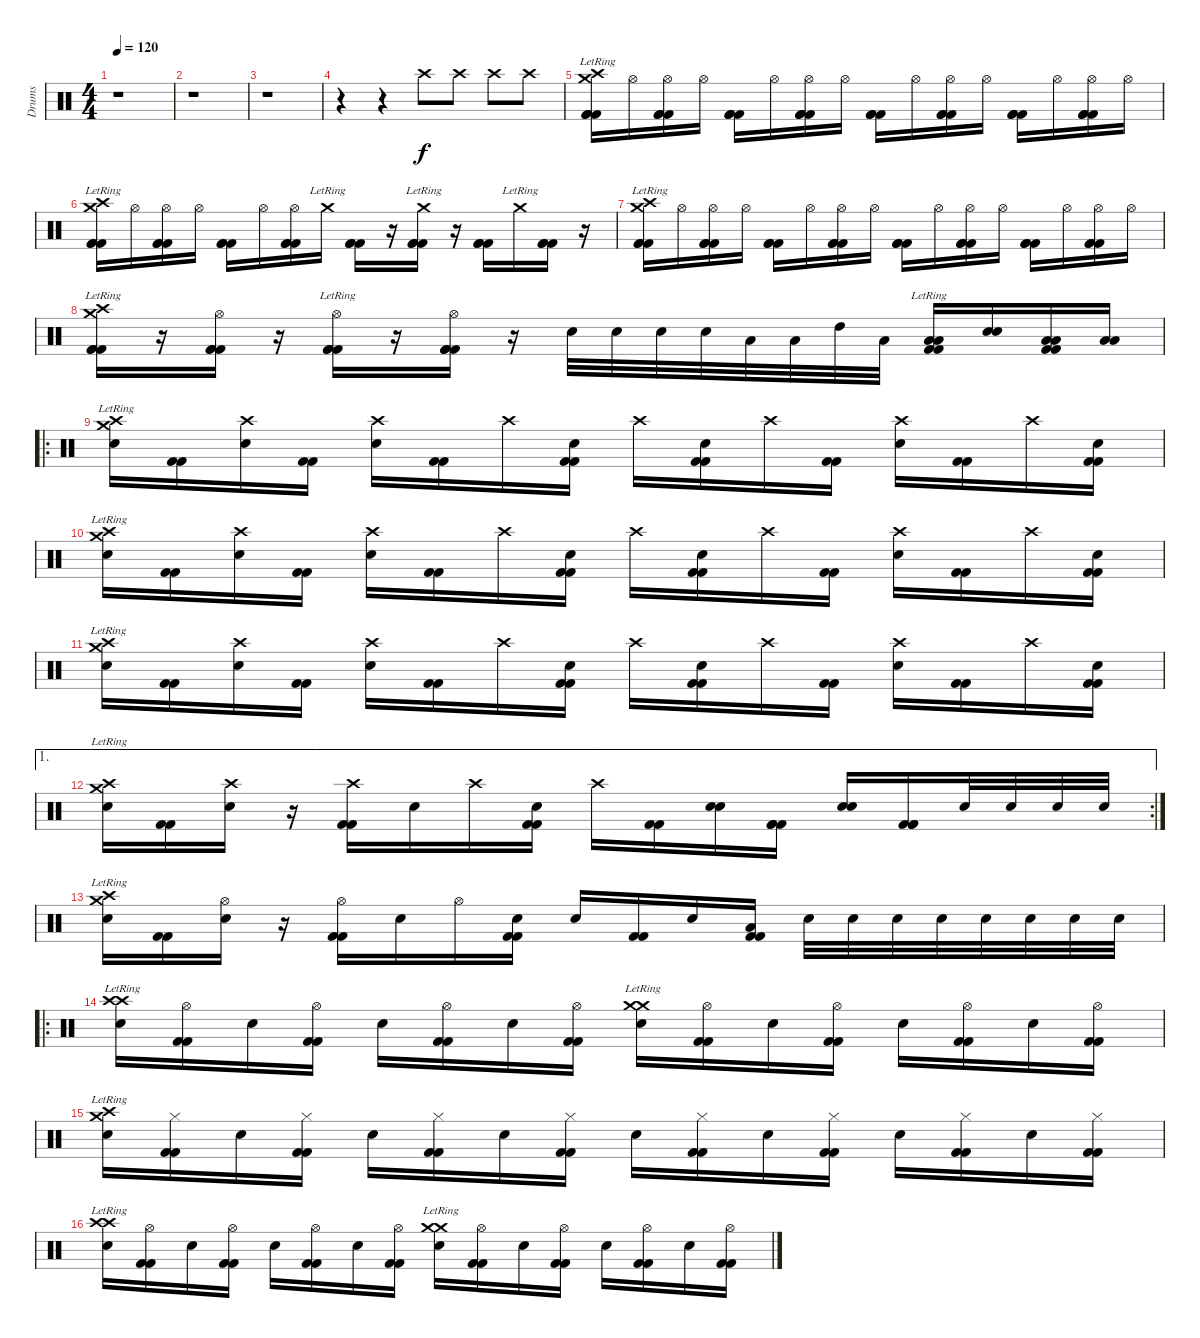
\track ("Drums" "Drums") {instrument percussion}
\staff {score}
\articulation defaults
\ts (4 4)
\tempo 120
\clef neutral
\ks c
r.1{dy f} |
r.1 |
r.1 |
r.4 r.4 "Crash high (hit)".8 "Crash high (hit)".8 "Crash high (hit)".8 "Crash high (hit)".8 |
("Crash high (hit)"{lr} "Crash medium (hit)"{lr} "Kick (hit) 2" "Kick (hit) 2" "Kick (hit) 2").16 "Hi-Hat (open)".16 ("Hi-Hat (open)" "Kick (hit) 2" "Kick (hit) 2" "Kick (hit) 2").16 "Hi-Hat (open)".16 ("Kick (hit) 2" "Kick (hit) 2" "Kick (hit) 2").16 "Hi-Hat (open)".16 ("Hi-Hat (open)" "Kick (hit) 2" "Kick (hit) 2" "Kick (hit) 2").16 "Hi-Hat (open)".16 ("Kick (hit) 2" "Kick (hit) 2" "Kick (hit) 2").16 "Hi-Hat (open)".16 ("Hi-Hat (open)" "Kick (hit) 2" "Kick (hit) 2" "Kick (hit) 2").16 "Hi-Hat (open)".16 ("Kick (hit) 2" "Kick (hit) 2" "Kick (hit) 2").16 "Hi-Hat (open)".16 ("Hi-Hat (open)" "Kick (hit) 2" "Kick (hit) 2" "Kick (hit) 2").16 "Hi-Hat (open)".16 |
("Crash high (hit)"{lr} "Crash medium (hit)"{lr} "Kick (hit) 2" "Kick (hit) 2" "Kick (hit) 2").16 "Hi-Hat (open)".16 ("Hi-Hat (open)" "Kick (hit) 2" "Kick (hit) 2" "Kick (hit) 2").16 "Hi-Hat (open)".16 ("Kick (hit) 2" "Kick (hit) 2" "Kick (hit) 2").16 "Hi-Hat (open)".16 ("Hi-Hat (open)" "Kick (hit) 2" "Kick (hit) 2" "Kick (hit) 2").16 "Crash medium (hit)"{lr}.16 ("Kick (hit) 2" "Kick (hit) 2" "Kick (hit) 2").16 r.16 ("Crash medium (hit)"{lr} "Kick (hit) 2" "Kick (hit) 2" "Kick (hit) 2").16 r.16 ("Kick (hit) 2" "Kick (hit) 2" "Kick (hit) 2").16 "Crash medium (hit)"{lr}.16 ("Kick (hit) 2" "Kick (hit) 2" "Kick (hit) 2").16 r.16 |
("Crash high (hit)"{lr} "Crash medium (hit)"{lr} "Kick (hit) 2" "Kick (hit) 2" "Kick (hit) 2").16 "Hi-Hat (open)".16 ("Hi-Hat (open)" "Kick (hit) 2" "Kick (hit) 2" "Kick (hit) 2").16 "Hi-Hat (open)".16 ("Kick (hit) 2" "Kick (hit) 2" "Kick (hit) 2").16 "Hi-Hat (open)".16 ("Hi-Hat (open)" "Kick (hit) 2" "Kick (hit) 2" "Kick (hit) 2").16 "Hi-Hat (open)".16 ("Kick (hit) 2" "Kick (hit) 2" "Kick (hit) 2").16 "Hi-Hat (open)".16 ("Hi-Hat (open)" "Kick (hit) 2" "Kick (hit) 2" "Kick (hit) 2").16 "Hi-Hat (open)".16 ("Kick (hit) 2" "Kick (hit) 2" "Kick (hit) 2").16 "Hi-Hat (open)".16 ("Hi-Hat (open)" "Kick (hit) 2" "Kick (hit) 2" "Kick (hit) 2").16 "Hi-Hat (open)".16 |
("Crash high (hit)"{lr} "Crash medium (hit)"{lr} "Kick (hit) 2" "Kick (hit) 2" "Kick (hit) 2").16 r.16 ("Hi-Hat (open)" "Kick (hit) 2" "Kick (hit) 2" "Kick (hit) 2").16 r.16 ("Hi-Hat (open)"{lr} "Kick (hit) 2" "Kick (hit) 2" "Kick (hit) 2").16 r.16 ("Hi-Hat (open)" "Kick (hit) 2" "Kick (hit) 2" "Kick (hit) 2").16 r.16 "Electric Snare (hit)".32 "Electric Snare (hit)".32 "Electric Snare (hit)".32 "Electric Snare (hit)".32 "Low Floor Tom (hit)".32 "Low Tom (hit)".32 "High Tom (hit)".32 "Low Tom (hit)".32 ("Low Floor Tom (hit)" "Low Floor Tom (hit)"{lr} "Kick (hit) 2" "Kick (hit) 2").16 ("Electric Snare (hit)" "Electric Snare (hit)").16 ("Low Floor Tom (hit)" "Low Floor Tom (hit)" "Kick (hit) 2" "Kick (hit) 2").16 ("Low Tom (hit)" "Low Tom (hit)").16 |
\ro
("Crash medium (hit)"{lr} "Crash high (hit)"{lr} "Electric Snare (hit)").16 ("Kick (hit) 2" "Kick (hit) 2").16 ("Crash high (hit)" "Electric Snare (hit)").16 ("Kick (hit) 2" "Kick (hit) 2").16 ("Crash high (hit)" "Electric Snare (hit)").16 ("Kick (hit) 2" "Kick (hit) 2").16 "Crash high (hit)".16 ("Electric Snare (hit)" "Kick (hit) 2" "Kick (hit) 2").16 "Crash high (hit)".16 ("Electric Snare (hit)" "Kick (hit) 2" "Kick (hit) 2").16 "Crash high (hit)".16 ("Kick (hit) 2" "Kick (hit) 2").16 ("Crash high (hit)" "Electric Snare (hit)").16 ("Kick (hit) 2" "Kick (hit) 2").16 "Crash high (hit)".16 ("Electric Snare (hit)" "Kick (hit) 2" "Kick (hit) 2").16 |
("Crash medium (hit)"{lr} "Crash high (hit)"{lr} "Electric Snare (hit)").16 ("Kick (hit) 2" "Kick (hit) 2").16 ("Crash high (hit)" "Electric Snare (hit)").16 ("Kick (hit) 2" "Kick (hit) 2").16 ("Crash high (hit)" "Electric Snare (hit)").16 ("Kick (hit) 2" "Kick (hit) 2").16 "Crash high (hit)".16 ("Electric Snare (hit)" "Kick (hit) 2" "Kick (hit) 2").16 "Crash high (hit)".16 ("Electric Snare (hit)" "Kick (hit) 2" "Kick (hit) 2").16 "Crash high (hit)".16 ("Kick (hit) 2" "Kick (hit) 2").16 ("Crash high (hit)" "Electric Snare (hit)").16 ("Kick (hit) 2" "Kick (hit) 2").16 "Crash high (hit)".16 ("Electric Snare (hit)" "Kick (hit) 2" "Kick (hit) 2").16 |
("Crash medium (hit)"{lr} "Crash high (hit)"{lr} "Electric Snare (hit)").16 ("Kick (hit) 2" "Kick (hit) 2").16 ("Crash high (hit)" "Electric Snare (hit)").16 ("Kick (hit) 2" "Kick (hit) 2").16 ("Crash high (hit)" "Electric Snare (hit)").16 ("Kick (hit) 2" "Kick (hit) 2").16 "Crash high (hit)".16 ("Electric Snare (hit)" "Kick (hit) 2" "Kick (hit) 2").16 "Crash high (hit)".16 ("Electric Snare (hit)" "Kick (hit) 2" "Kick (hit) 2").16 "Crash high (hit)".16 ("Kick (hit) 2" "Kick (hit) 2").16 ("Crash high (hit)" "Electric Snare (hit)").16 ("Kick (hit) 2" "Kick (hit) 2").16 "Crash high (hit)".16 ("Electric Snare (hit)" "Kick (hit) 2" "Kick (hit) 2").16 |
\ae 1
\rc 2
("Crash medium (hit)"{lr} "Crash high (hit)"{lr} "Electric Snare (hit)").16 ("Kick (hit) 2" "Kick (hit) 2").16 ("Crash high (hit)" "Electric Snare (hit)").16 r.16 ("Crash high (hit)" "Kick (hit) 2" "Kick (hit) 2").16 "Electric Snare (hit)".16 "Crash high (hit)".16 ("Electric Snare (hit)" "Kick (hit) 2" "Kick (hit) 2").16 "Crash high (hit)".16 ("Kick (hit) 2" "Kick (hit) 2").16 ("Electric Snare (hit)" "Electric Snare (hit)").16 ("Kick (hit) 2" "Kick (hit) 2" "Kick (hit) 2").16 ("Electric Snare (hit)" "Electric Snare (hit)").16 ("Kick (hit) 2" "Kick (hit) 2" "Kick (hit) 2").16 "Electric Snare (hit)".32 "Electric Snare (hit)".32 "Electric Snare (hit)".32 "Electric Snare (hit)".32 |
("Crash high (hit)"{lr} "Crash medium (hit)"{lr} "Electric Snare (hit)").16 ("Kick (hit) 2" "Kick (hit) 2").16 ("Hi-Hat (open)" "Electric Snare (hit)").16 r.16 ("Hi-Hat (open)" "Kick (hit) 2" "Kick (hit) 2").16 "Electric Snare (hit)".16 "Hi-Hat (open)".16 ("Electric Snare (hit)" "Kick (hit) 2" "Kick (hit) 2").16 "Electric Snare (hit)".16 ("Kick (hit) 2" "Kick (hit) 2").16 "Electric Snare (hit)".16 ("Low Tom (hit)" "Kick (hit) 2" "Kick (hit) 2").16 "Electric Snare (hit)".32 "Electric Snare (hit)".32 "Electric Snare (hit)".32 "Electric Snare (hit)".32 "Electric Snare (hit)".32 "Electric Snare (hit)".32 "Electric Snare (hit)".32 "Electric Snare (hit)".32 |
\ro
("Crash high (hit)"{lr} "Crash high (hit)"{lr} "Electric Snare (hit)").16 ("Hi-Hat (open)" "Kick (hit) 2" "Kick (hit) 2").16 "Electric Snare (hit)".16 ("Hi-Hat (open)" "Kick (hit) 2" "Kick (hit) 2").16 "Electric Snare (hit)".16 ("Hi-Hat (open)" "Kick (hit) 2" "Kick (hit) 2").16 "Electric Snare (hit)".16 ("Hi-Hat (open)" "Kick (hit) 2" "Kick (hit) 2").16 ("Crash medium (hit)"{lr} "Crash medium (hit)"{lr} "Electric Snare (hit)").16 ("Hi-Hat (open)" "Kick (hit) 2" "Kick (hit) 2").16 "Electric Snare (hit)".16 ("Hi-Hat (open)" "Kick (hit) 2" "Kick (hit) 2").16 "Electric Snare (hit)".16 ("Hi-Hat (open)" "Kick (hit) 2" "Kick (hit) 2").16 "Electric Snare (hit)".16 ("Hi-Hat (open)" "Kick (hit) 2" "Kick (hit) 2").16 |
("Crash medium (hit)"{lr} "Crash high (hit)"{lr} "Electric Snare (hit)").16 ("Hi-Hat (closed)" "Kick (hit) 2" "Kick (hit) 2").16 "Electric Snare (hit)".16 ("Hi-Hat (closed)" "Kick (hit) 2" "Kick (hit) 2").16 "Electric Snare (hit)".16 ("Hi-Hat (closed)" "Kick (hit) 2" "Kick (hit) 2").16 "Electric Snare (hit)".16 ("Hi-Hat (closed)" "Kick (hit) 2" "Kick (hit) 2").16 "Electric Snare (hit)".16 ("Hi-Hat (closed)" "Kick (hit) 2" "Kick (hit) 2").16 "Electric Snare (hit)".16 ("Hi-Hat (closed)" "Kick (hit) 2" "Kick (hit) 2").16 "Electric Snare (hit)".16 ("Hi-Hat (closed)" "Kick (hit) 2" "Kick (hit) 2").16 "Electric Snare (hit)".16 ("Hi-Hat (closed)" "Kick (hit) 2" "Kick (hit) 2").16 |
("Crash high (hit)"{lr} "Crash high (hit)"{lr} "Electric Snare (hit)").16 ("Hi-Hat (open)" "Kick (hit) 2" "Kick (hit) 2").16 "Electric Snare (hit)".16 ("Hi-Hat (open)" "Kick (hit) 2" "Kick (hit) 2").16 "Electric Snare (hit)".16 ("Hi-Hat (open)" "Kick (hit) 2" "Kick (hit) 2").16 "Electric Snare (hit)".16 ("Hi-Hat (open)" "Kick (hit) 2" "Kick (hit) 2").16 ("Crash medium (hit)"{lr} "Crash medium (hit)"{lr} "Electric Snare (hit)").16 ("Hi-Hat (open)" "Kick (hit) 2" "Kick (hit) 2").16 "Electric Snare (hit)".16 ("Hi-Hat (open)" "Kick (hit) 2" "Kick (hit) 2").16 "Electric Snare (hit)".16 ("Hi-Hat (open)" "Kick (hit) 2" "Kick (hit) 2").16 "Electric Snare (hit)".16 ("Hi-Hat (open)" "Kick (hit) 2" "Kick (hit) 2").16
